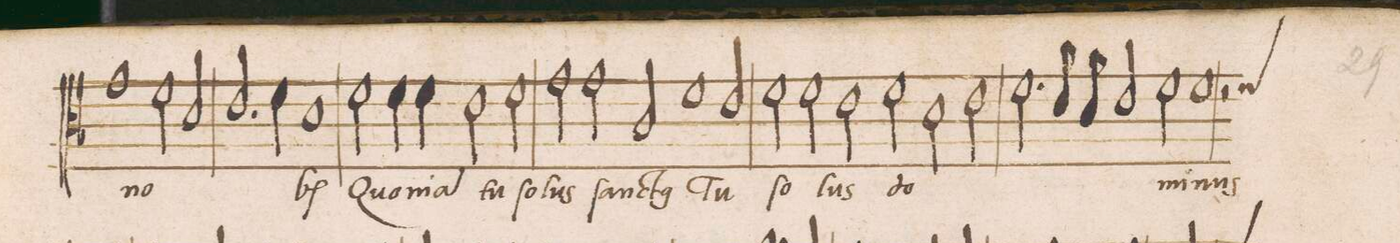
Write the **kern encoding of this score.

**kern	**text
*I"ALTVS	*
*clefC3	*
*k[b-]	*
*met(C|)	*
*M2/1	*
1g	no-
=57-	=57-
2f\	.
2d/	.
2.e/	.
4f\	.
=58-	=58-
1d	-b(is)
2f\	Quo-
4f\	-ni-
4f\	-a(m)
=59-	=59-
2e\	tu
2f\	ſol-
2g\	-us
2g\	ſan-
=60-	=60-
2c/	-ctus
1f	Tu
2e/	.
=61-	=61-
2f\	ſol-
2f\	-lus
2e\	do-
2f\	.
=62-	=62-
2d\	.
2e\	.
2.f\	.
8e/	.
8d/	.
=63-	=63-
2e/	.
2f\	mi-
*custos:f	*
1f	-nus
=64-	=64-
2r	.
*-	*-
